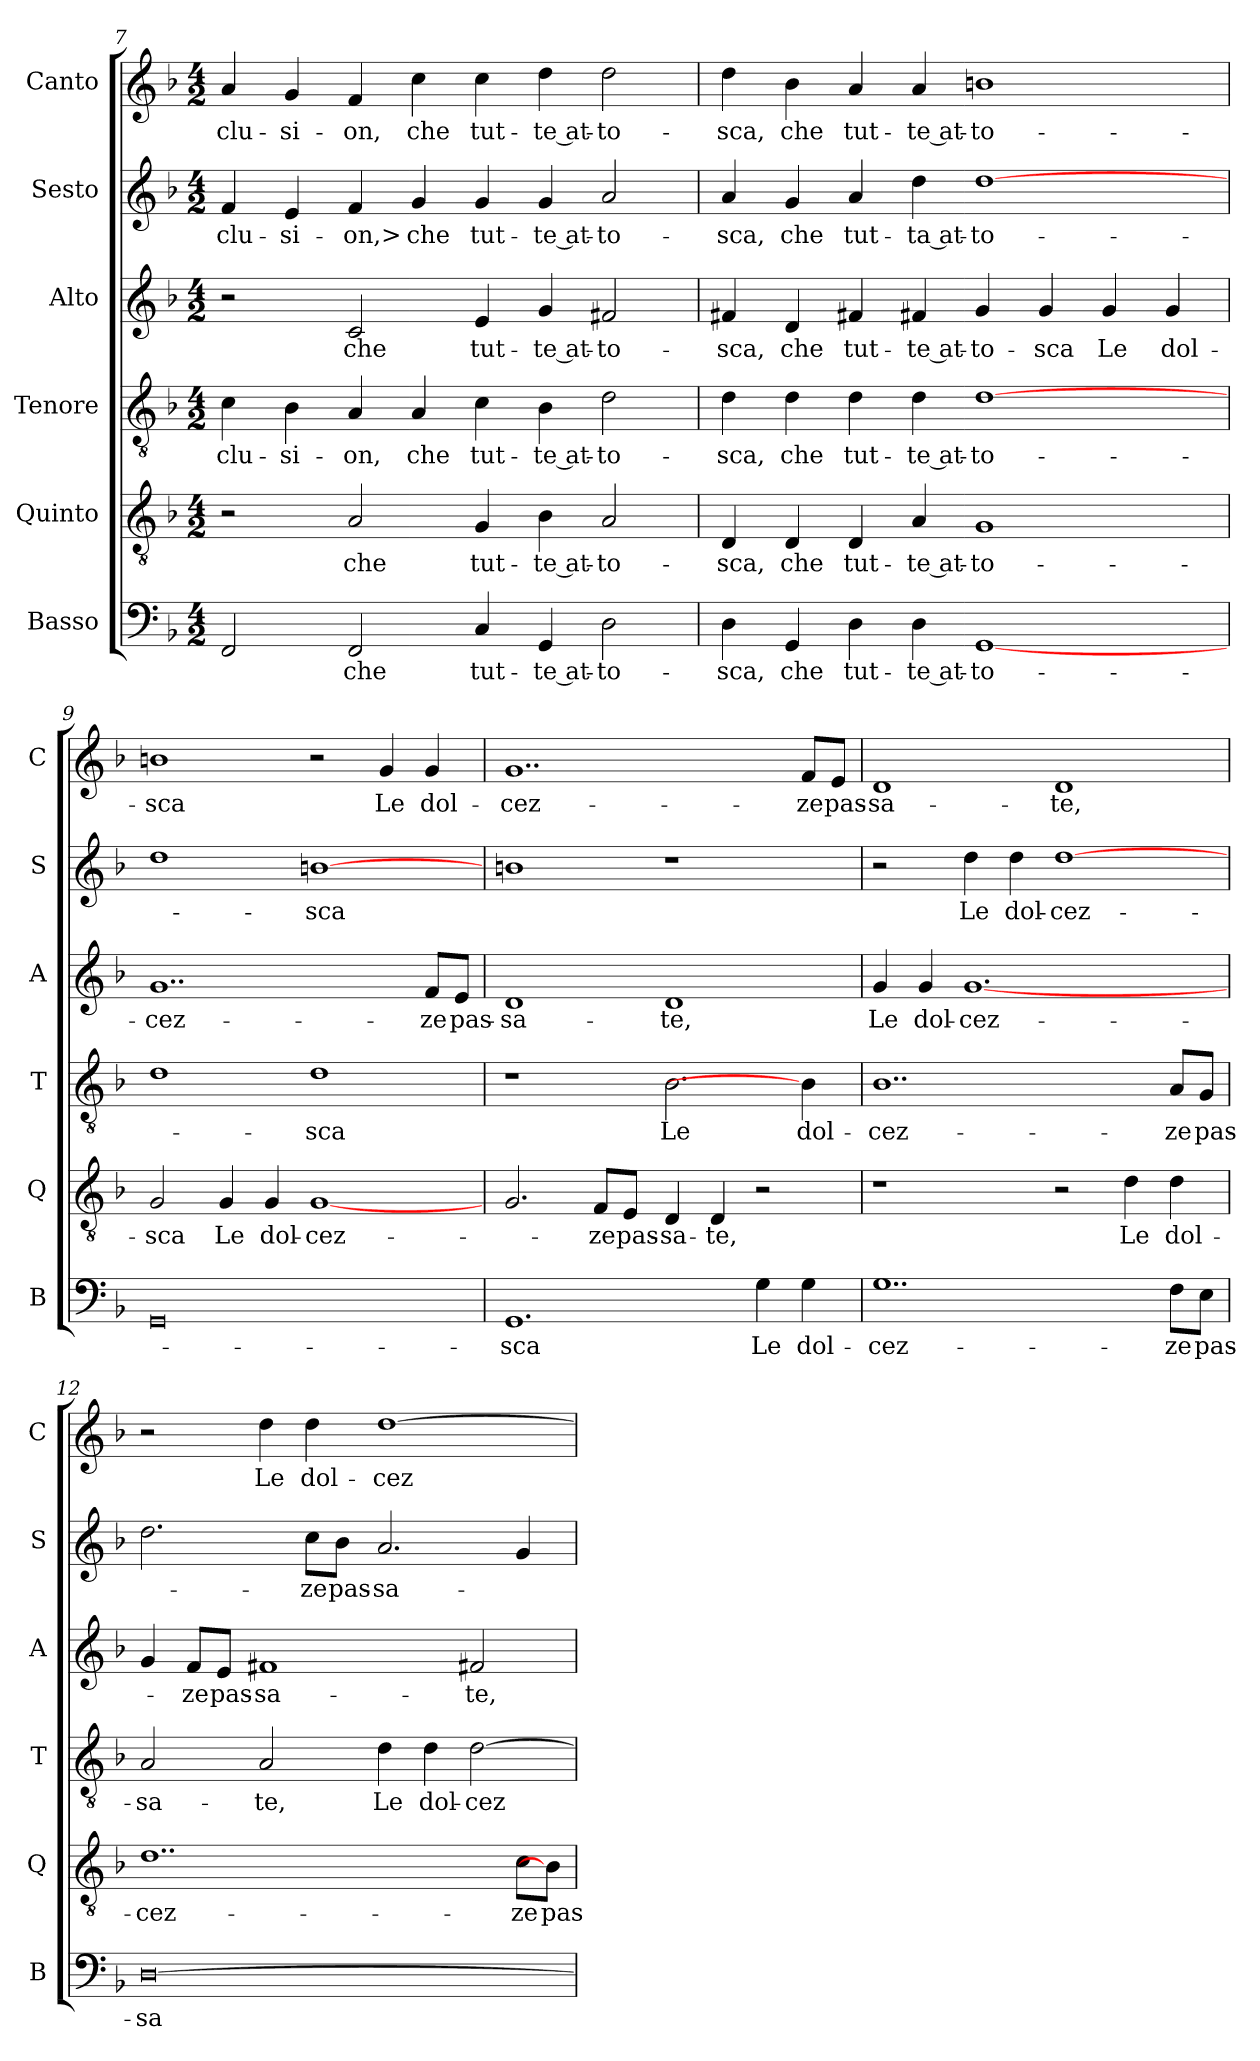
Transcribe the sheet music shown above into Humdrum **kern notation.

**kern	**text	**kern	**text	**kern	**text	**kern	**text	**kern	**text	**kern	**text
*part6	*part6	*part5	*part5	*part4	*part4	*part3	*part3	*part2	*part2	*part1	*part1
*staff6	*staff6	*staff5	*staff5	*staff4	*staff4	*staff3	*staff3	*staff2	*staff2	*staff1	*staff1
*I"Basso	*	*I"Quinto	*	*I"Tenore	*	*I"Alto	*	*I"Sesto	*	*I"Canto	*
*I'B	*	*I'Q	*	*I'T	*	*I'A	*	*I'S	*	*I'C	*
*clefF4	*	*clefGv2	*	*clefGv2	*	*clefG2	*	*clefG2	*	*clefG2	*
*k[b-]	*	*k[b-]	*	*k[b-]	*	*k[b-]	*	*k[b-]	*	*k[b-]	*
*M4/2	*	*M4/2	*	*M4/2	*	*M4/2	*	*M4/2	*	*M4/2	*
=7	=7	=7	=7	=7	=7	=7	=7	=7	=7	=7	=7
2FF	.	2r	.	4c	-clu-	2r	.	4f	-clu-	4a	-clu-
.	.	.	.	4B-	-si-	.	.	4e	-si-	4g	-si-
2FF	che	2A	che	4A	-on,	2c	che	4f	-on,>	4f	-on,
.	.	.	.	4A	che	.	.	4g	che	4cc	che
4C	tut-	4G	tut-	4c	tut-	4e	tut-	4g	tut-	4cc	tut-
4GG	-te at-	4B-	-te at-	4B-	-te at-	4g	-te at-	4g	-te at-	4dd	-te at-
2D	-to-	2A	-to-	2d	-to-	2f#X	-to-	2a	-to-	2dd	-to-
=8	=8	=8	=8	=8	=8	=8	=8	=8	=8	=8	=8
4D	-sca,	4D	-sca,	4d	-sca,	4f#X	-sca,	4a	-sca,	4dd	-sca,
4GG	che	4D	che	4d	che	4d	che	4g	che	4b-	che
4D	tut-	4D	tut-	4d	tut-	4f#X	tut-	4a	tut-	4a	tut-
4D	-te at-	4A	-te at-	4d	-te at-	4f#X	-te at-	4dd	-ta at-	4a	-te at-
[1GG	-to-	1G	-to-	[1d	-to-	4g	-to-	[1dd	-to-	1bn	-to-
.	.	.	.	.	.	4g	-sca	.	.	.	.
.	.	.	.	.	.	4g	Le	.	.	.	.
.	.	.	.	.	.	4g	dol-	.	.	.	.
=9	=9	=9	=9	=9	=9	=9	=9	=9	=9	=9	=9
0GG	.	2G	-sca	1d	.	1..g	-cez-	1dd	.	1bn	-sca
.	.	4G	Le	.	.	.	.	.	.	.	.
.	.	4G	dol-	.	.	.	.	.	.	.	.
.	.	[1G	-cez-	1d	-sca	.	.	[1bn	-sca	2r	.
.	.	.	.	.	.	.	.	.	.	4g	Le
.	.	.	.	.	.	8fL	-ze	.	.	4g	dol-
.	.	.	.	.	.	8eJ	pas-	.	.	.	.
=10	=10	=10	=10	=10	=10	=10	=10	=10	=10	=10	=10
1.GG	-sca	2.G	.	1r	.	1d	-sa-	1bn	.	1..g	-cez-
.	.	8FL	-ze	.	.	.	.	.	.	.	.
.	.	8EJ	pas-	.	.	.	.	.	.	.	.
.	.	4D	-sa-	2.B-	Le	1d	-te,	1r	.	.	.
.	.	4D	-te,	.	.	.	.	.	.	.	.
4G	Le	2r	.	.	.	.	.	.	.	.	.
4G	dol-	.	.	4B-]	dol-	.	.	.	.	8fL	-ze
.	.	.	.	.	.	.	.	.	.	8eJ	pas-
=11	=11	=11	=11	=11	=11	=11	=11	=11	=11	=11	=11
1..G	-cez-	1r	.	1..B-	-cez-	4g	Le	2r	.	1d	-sa-
.	.	.	.	.	.	4g	dol-	.	.	.	.
.	.	.	.	.	.	[1.g	-cez-	4dd	Le	.	.
.	.	.	.	.	.	.	.	4dd	dol-	.	.
.	.	2r	.	.	.	.	.	[1dd	-cez-	1d	-te,
.	.	4d	Le	.	.	.	.	.	.	.	.
8FL	-ze	4d	dol-	8AL	-ze	.	.	.	.	.	.
8EJ	pas-	.	.	8GJ	pas-	.	.	.	.	.	.
=12	=12	=12	=12	=12	=12	=12	=12	=12	=12	=12	=12
[0D	-sa-	1..d	-cez-	2A	-sa-	4g	.	2.dd	.	2r	.
.	.	.	.	.	.	8fL	-ze	.	.	.	.
.	.	.	.	.	.	8eJ	pas-	.	.	.	.
.	.	.	.	2A	-te,	1f#X	-sa-	.	.	4dd	Le
.	.	.	.	.	.	.	.	8ccL	-ze	4dd	dol-
.	.	.	.	.	.	.	.	8b-J	pas-	.	.
.	.	.	.	4d	Le	.	.	2.a	-sa-	[1dd	-cez-
.	.	.	.	4d	dol-	.	.	.	.	.	.
.	.	.	.	[2d	-cez-	2f#X	-te,	.	.	.	.
.	.	8cL	-ze	.	.	.	.	4g	.	.	.
.	.	8B-J]	pas-	.	.	.	.	.	.	.	.
=	=	=	=	=	=	=	=	=	=	=	=
*-	*-	*-	*-	*-	*-	*-	*-	*-	*-	*-	*-
